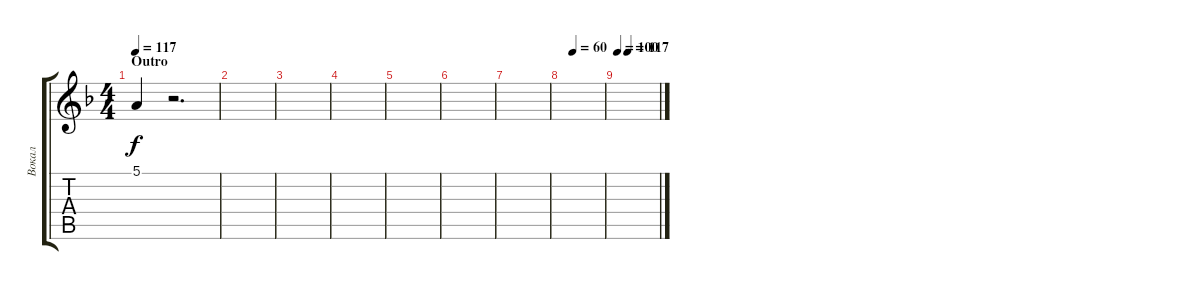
\track ("Вокал" "Вокал") {instrument trumpet}
\staff {score tabs}
\tuning (E4 B3 G3 D3 A2 E2) {hide}
\ts (4 4)
\section ("" "Outro")
\tempo 117
\clef g2
\ks dminor
5.1.4{dy f} r.2{d} |
|
|
|
|
|
|
\tempo (60 0.25)
|
\tempo 100
\tempo (117 0.25)
